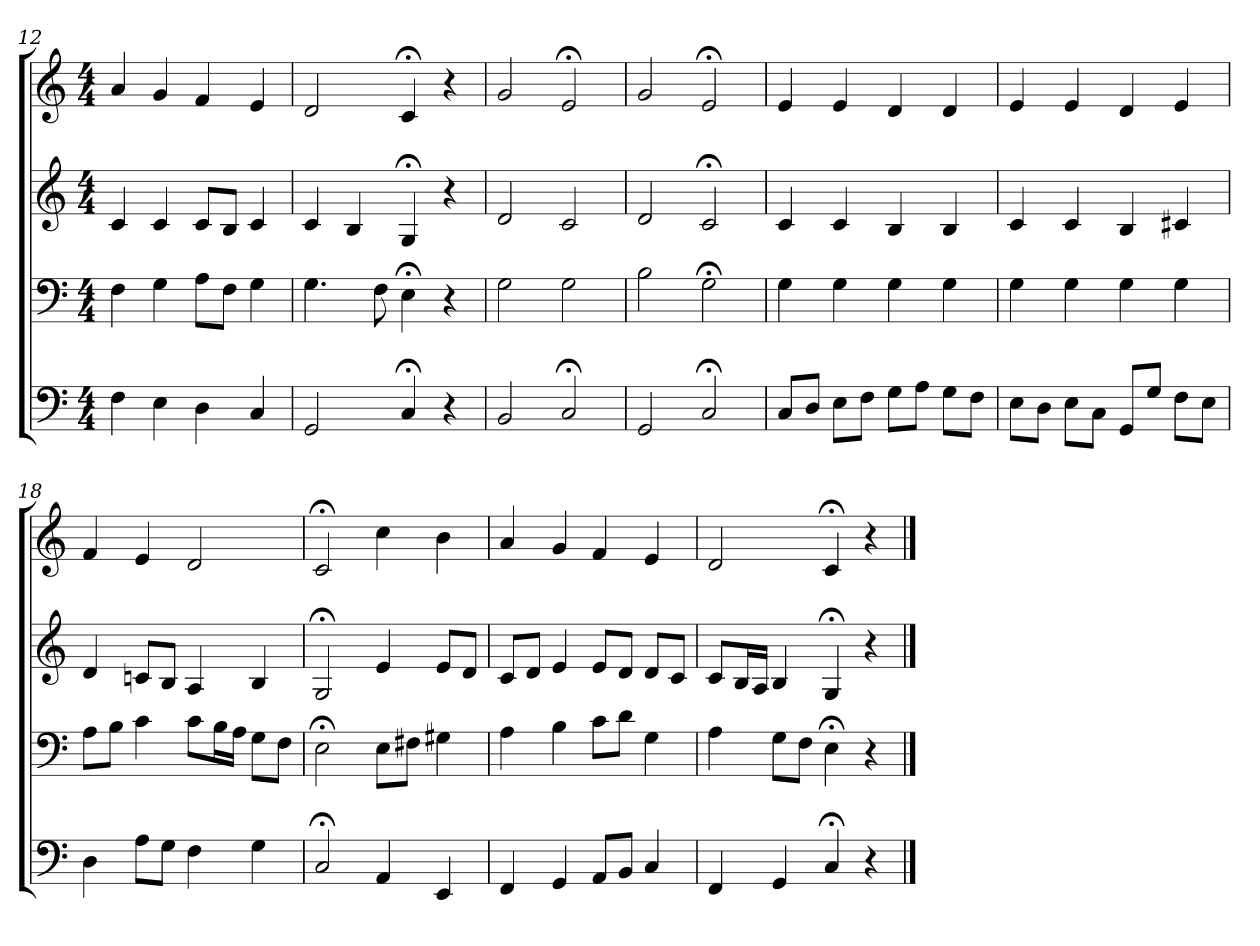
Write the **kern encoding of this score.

**kern	**kern	**kern	**kern
*part4	*part3	*part2	*part1
*staff4	*staff3	*staff2	*staff1
*clefF4	*clefF4	*clefG2	*clefG2
*k[]	*k[]	*k[]	*k[]
*C:	*C:	*C:	*C:
*M4/4	*M4/4	*M4/4	*M4/4
=12	=12	=12	=12
4F	4F	4c	4a
4E	4G	4c	4g
4D	8A\L	8c/L	4f
.	8F\J	8B/J	.
4C	4G	4c	4e
=13	=13	=13	=13
2GG	4.G	4c	2d
.	.	4B	.
.	8F	.	.
4C;<	4E;<	4G;<	4c;<
4r	4r	4r	4r
=14	=14	=14	=14
2BB	2G	2d	2g
2C;<	2G	2c	2e;<
=15	=15	=15	=15
2GG	2B	2d	2g
2C;<	2G;<	2c;<	2e;<
=16	=16	=16	=16
8C/L	4G	4c	4e
8D/J	.	.	.
8E\L	4G	4c	4e
8F\J	.	.	.
8G\L	4G	4B	4d
8A\J	.	.	.
8G\L	4G	4B	4d
8F\J	.	.	.
=17	=17	=17	=17
8E\L	4G	4c	4e
8D\J	.	.	.
8E\L	4G	4c	4e
8C\J	.	.	.
8GG/L	4G	4B	4d
8G/J	.	.	.
8F\L	4G	4c#X	4e
8E\J	.	.	.
=18	=18	=18	=18
4D	8A\L	4d	4f
.	8B\J	.	.
8A\L	4c	8cn/L	4e
8G\J	.	8B/J	.
4F	8c\L	4A	2d
.	16B\L	.	.
.	16A\JJ	.	.
4G	8G\L	4B	.
.	8F\J	.	.
=19	=19	=19	=19
2C;<	2E;<	2G;<	2c;<
4AA	8E\L	4e	4cc
.	8F#X\J	.	.
4EE	4G#X	8e/L	4b
.	.	8d/J	.
=20	=20	=20	=20
4FF	4A	8c/L	4a
.	.	8d/J	.
4GG	4B	4e	4g
8AA/L	8c\L	8e/L	4f
8BB/J	8d\J	8d/J	.
4C	4G	8d/L	4e
.	.	8c/J	.
=21	=21	=21	=21
4FF	4A	8c/L	2d
.	.	16B/L	.
.	.	16A/JJ	.
4GG	8G\L	4B	.
.	8F\J	.	.
4C;<	4E;<	4G;<	4c;<
4r	4r	4r	4r
==	==	==	==
*-	*-	*-	*-
